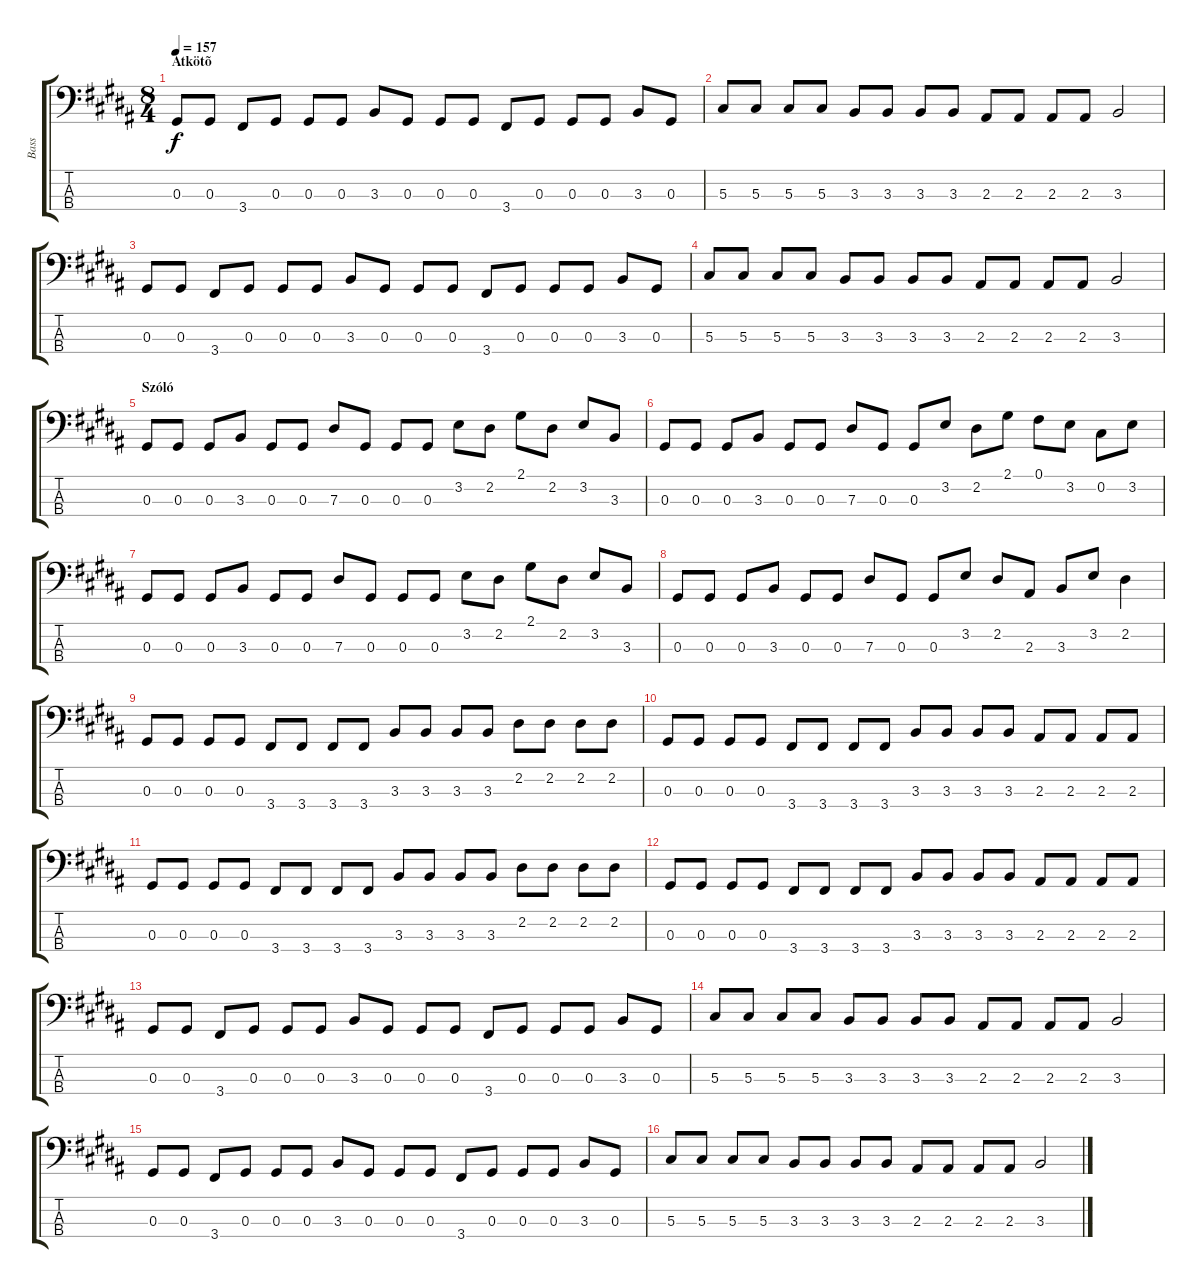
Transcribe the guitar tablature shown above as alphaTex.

\track ("Bass" "Bass") {instrument electricbassfinger}
\staff {score tabs}
\tuning (Gb2 Db2 Ab1 Eb1) {hide}
\ts (8 4)
\section ("" "Átkötõ")
\tempo 157
\clef f4
\ks g#minor
0.3.8{dy f} 0.3.8 3.4.8 0.3.8 0.3.8 0.3.8 3.3.8 0.3.8 0.3.8 0.3.8 3.4.8 0.3.8 0.3.8 0.3.8 3.3.8 0.3.8 |
5.3.8 5.3.8 5.3.8 5.3.8 3.3.8 3.3.8 3.3.8 3.3.8 2.3.8 2.3.8 2.3.8 2.3.8 3.3.2 |
0.3.8 0.3.8 3.4.8 0.3.8 0.3.8 0.3.8 3.3.8 0.3.8 0.3.8 0.3.8 3.4.8 0.3.8 0.3.8 0.3.8 3.3.8 0.3.8 |
5.3.8 5.3.8 5.3.8 5.3.8 3.3.8 3.3.8 3.3.8 3.3.8 2.3.8 2.3.8 2.3.8 2.3.8 3.3.2 |
\section ("" "Szóló")
0.3.8 0.3.8 0.3.8 3.3.8 0.3.8 0.3.8 7.3.8 0.3.8 0.3.8 0.3.8 3.2.8 2.2.8 2.1.8 2.2.8 3.2.8 3.3.8 |
0.3.8 0.3.8 0.3.8 3.3.8 0.3.8 0.3.8 7.3.8 0.3.8 0.3.8 3.2.8 2.2.8 2.1.8 0.1.8 3.2.8 0.2.8 3.2.8 |
0.3.8 0.3.8 0.3.8 3.3.8 0.3.8 0.3.8 7.3.8 0.3.8 0.3.8 0.3.8 3.2.8 2.2.8 2.1.8 2.2.8 3.2.8 3.3.8 |
0.3.8 0.3.8 0.3.8 3.3.8 0.3.8 0.3.8 7.3.8 0.3.8 0.3.8 3.2.8 2.2.8 2.3.8 3.3.8 3.2.8 2.2.4 |
0.3.8 0.3.8 0.3.8 0.3.8 3.4.8 3.4.8 3.4.8 3.4.8 3.3.8 3.3.8 3.3.8 3.3.8 2.2.8 2.2.8 2.2.8 2.2.8 |
0.3.8 0.3.8 0.3.8 0.3.8 3.4.8 3.4.8 3.4.8 3.4.8 3.3.8 3.3.8 3.3.8 3.3.8 2.3.8 2.3.8 2.3.8 2.3.8 |
0.3.8 0.3.8 0.3.8 0.3.8 3.4.8 3.4.8 3.4.8 3.4.8 3.3.8 3.3.8 3.3.8 3.3.8 2.2.8 2.2.8 2.2.8 2.2.8 |
0.3.8 0.3.8 0.3.8 0.3.8 3.4.8 3.4.8 3.4.8 3.4.8 3.3.8 3.3.8 3.3.8 3.3.8 2.3.8 2.3.8 2.3.8 2.3.8 |
0.3.8 0.3.8 3.4.8 0.3.8 0.3.8 0.3.8 3.3.8 0.3.8 0.3.8 0.3.8 3.4.8 0.3.8 0.3.8 0.3.8 3.3.8 0.3.8 |
5.3.8 5.3.8 5.3.8 5.3.8 3.3.8 3.3.8 3.3.8 3.3.8 2.3.8 2.3.8 2.3.8 2.3.8 3.3.2 |
0.3.8 0.3.8 3.4.8 0.3.8 0.3.8 0.3.8 3.3.8 0.3.8 0.3.8 0.3.8 3.4.8 0.3.8 0.3.8 0.3.8 3.3.8 0.3.8 |
5.3.8 5.3.8 5.3.8 5.3.8 3.3.8 3.3.8 3.3.8 3.3.8 2.3.8 2.3.8 2.3.8 2.3.8 3.3.2
